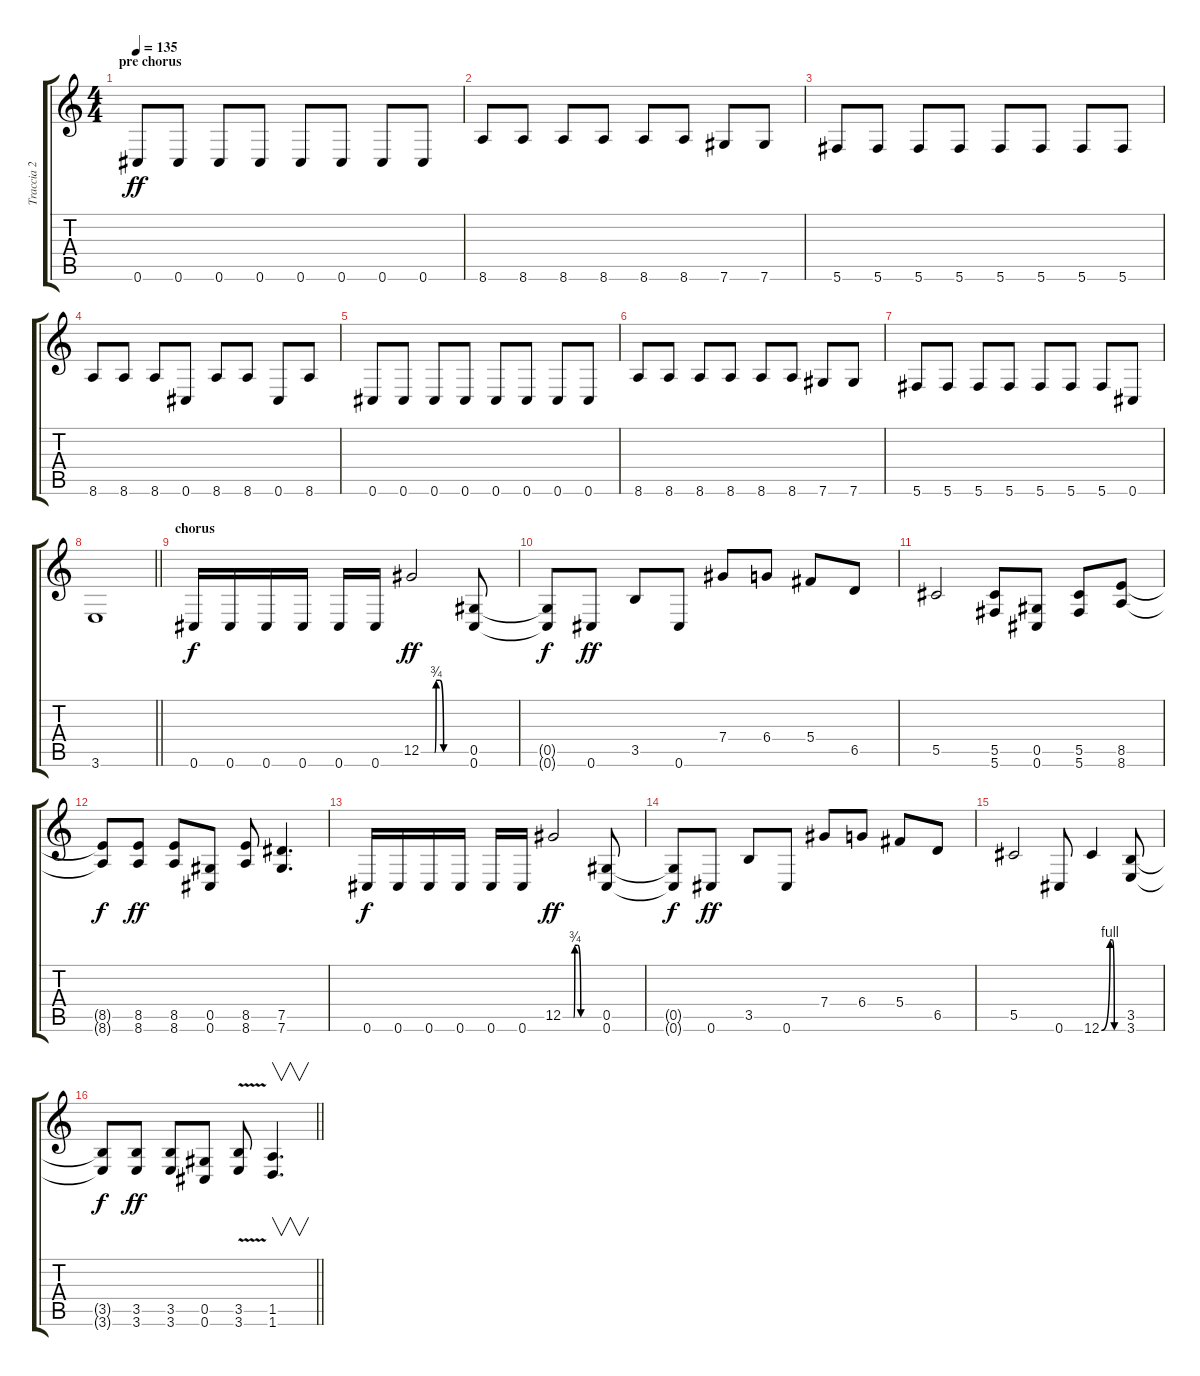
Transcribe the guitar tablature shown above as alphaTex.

\track ("Traccia 2" "Traccia 2") {instrument overdrivenguitar}
\staff {score tabs}
\tuning (Eb4 Bb3 Gb3 Db3 Ab2 Db2) {hide}
\ts (4 4)
\section ("" "pre chorus")
\tempo 135
\clef g2
\ks c
0.6.8{dy ff} 0.6.8 0.6.8 0.6.8 0.6.8 0.6.8 0.6.8 0.6.8 |
8.6.8 8.6.8 8.6.8 8.6.8 8.6.8 8.6.8 7.6.8 7.6.8 |
5.6.8 5.6.8 5.6.8 5.6.8 5.6.8 5.6.8 5.6.8 5.6.8 |
8.6.8 8.6.8 8.6.8 0.6.8 8.6.8 8.6.8 0.6.8 8.6.8 |
0.6.8 0.6.8 0.6.8 0.6.8 0.6.8 0.6.8 0.6.8 0.6.8 |
8.6.8 8.6.8 8.6.8 8.6.8 8.6.8 8.6.8 7.6.8 7.6.8 |
5.6.8 5.6.8 5.6.8 5.6.8 5.6.8 5.6.8 5.6.8 0.6.8 |
\barLineRight lightlight
3.6.1 |
\section ("" "chorus")
0.6.16{dy f} 0.6.16 0.6.16 0.6.16 0.6.16 0.6.16 12.5{be (custom 0 0 10 0 15 0 18 0 20 3 25 3 30 0 32 0 35 0 60 0)}.2{dy ff} (0.5 0.6).8 |
(0.5{t} 0.6{t}).8{dy f} 0.6.8{dy ff} 3.5.8 0.6.8 7.4.8 6.4.8 5.4.8 6.5.8 |
5.5.2 (5.5 5.6).8 (0.5 0.6).8 (5.5 5.6).8 (8.5 8.6).8 |
(8.5{t} 8.6{t}).8{dy f} (8.5 8.6).8{dy ff} (8.5 8.6).8 (0.5 0.6).8 (8.5 8.6).8 (7.5 7.6).4{d} |
0.6.16{dy f} 0.6.16 0.6.16 0.6.16 0.6.16 0.6.16 12.5{be (custom 0 0 10 0 15 0 18 0 20 3 25 3 30 0 32 0 35 0 60 0)}.2{dy ff} (0.5 0.6).8 |
(0.5{t} 0.6{t}).8{dy f} 0.6.8{dy ff} 3.5.8 0.6.8 7.4.8 6.4.8 5.4.8 6.5.8 |
5.5.2 0.6.8 12.6{be (custom 0 0 24 4 30 4 36 0 60 0)}.4 (3.5 3.6).8 |
\barLineRight lightlight
(3.5{t} 3.6{t}).8{dy f} (3.5 3.6).8{dy ff} (3.5 3.6).8 (0.5 0.6).8 (3.5 3.6{v}).8 (1.5 1.6).4{v d}
